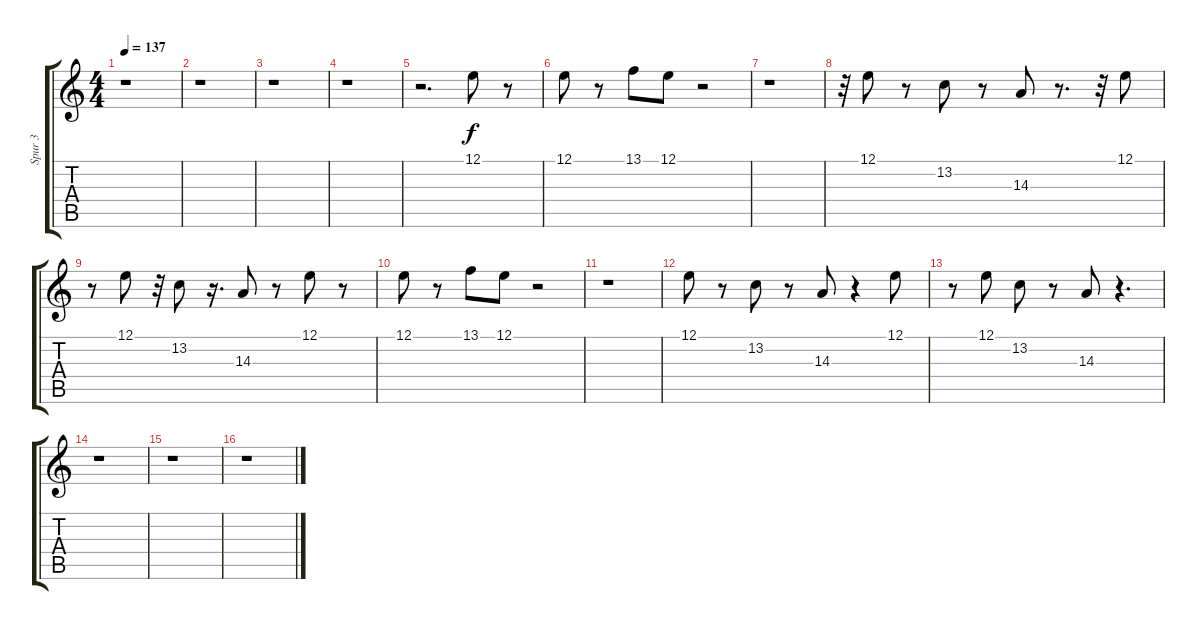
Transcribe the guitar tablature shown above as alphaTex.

\track ("Spur 3" "Spur 3") {instrument shakuhachi}
\staff {score tabs}
\tuning (E4 B3 G3 D3 A2 E2) {hide}
\ts (4 4)
\tempo 137
\clef g2
\ks c
r.1{dy f} |
r.1 |
r.1 |
r.1 |
r.2{d} 12.1.8 r.8 |
12.1.8 r.8 13.1.8 12.1.8 r.2 |
r.1 |
r.32 12.1.8 r.8 13.2.8 r.8 14.3.8 r.8{d} r.32 12.1.8 |
r.8 12.1.8 r.32 13.2.8 r.16{d} 14.3.8 r.8 12.1.8 r.8 |
12.1.8 r.8 13.1.8 12.1.8 r.2 |
r.1 |
12.1.8 r.8 13.2.8 r.8 14.3.8 r.4 12.1.8 |
r.8 12.1.8 13.2.8 r.8 14.3.8 r.4{d} |
r.1 |
r.1 |
r.1
